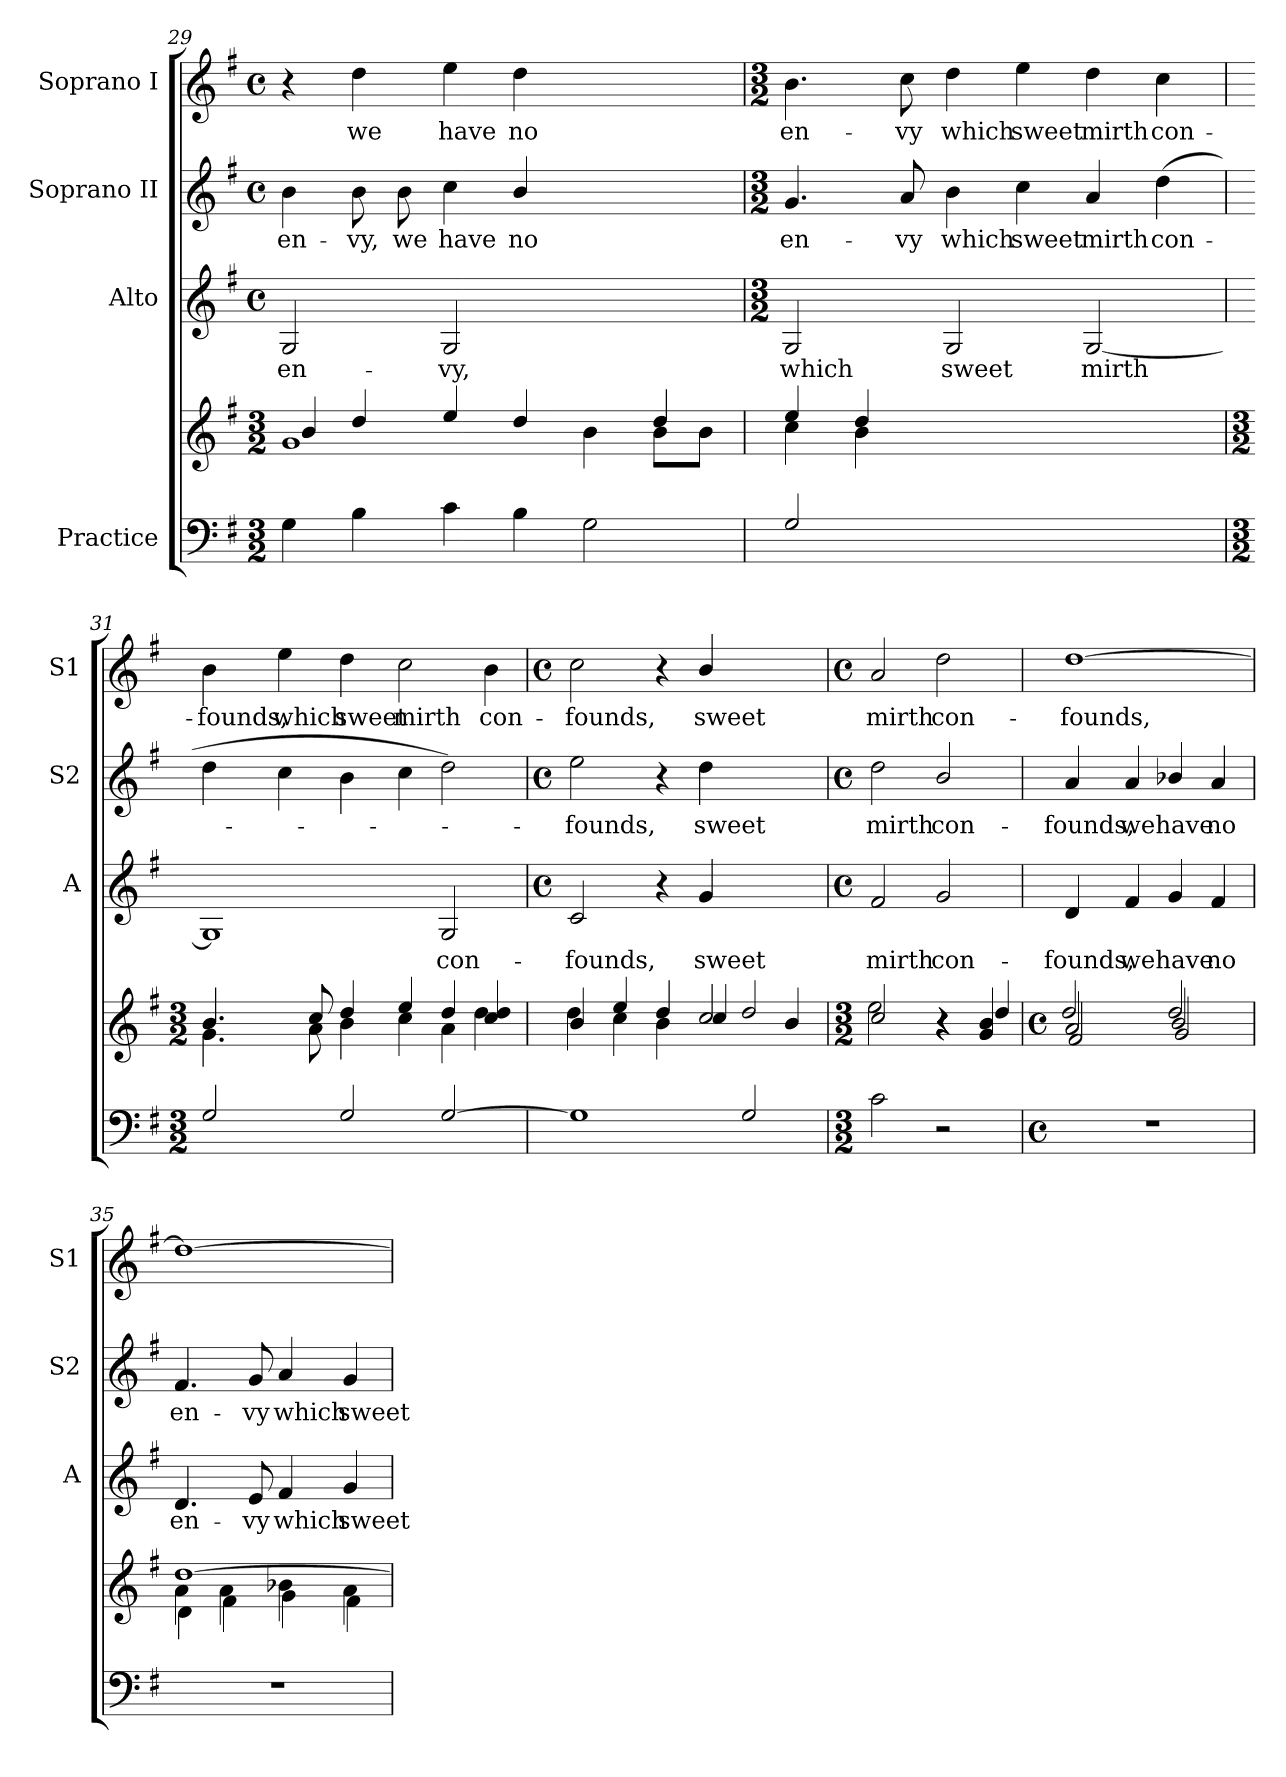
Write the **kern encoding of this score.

**kern	**kern	**kern	**text	**kern	**text	**kern	**text
*part4	*part4	*part3	*part3	*part2	*part2	*part1	*part1
*staff5	*staff4	*staff3	*staff3	*staff2	*staff2	*staff1	*staff1
*I"Practice	*	*I"Alto	*	*I"Soprano II	*	*I"Soprano I	*
*	*	*I'A	*	*I'S2	*	*I'S1	*
*clefF4	*clefG2	*clefG2	*	*clefG2	*	*clefG2	*
*k[f#]	*k[f#]	*k[f#]	*	*k[f#]	*	*k[f#]	*
*G:	*G:	*G:	*	*G:	*	*G:	*
*M3/2	*M3/2	*M4/4	*	*M4/4	*	*M4/4	*
*	*	*met(c)	*	*met(c)	*	*met(c)	*
=29	=29	=29	=29	=29	=29	=29	=29
*^	*^	*	*	*	*	*	*
!	!	!	!	!	!LO:LY:b	!	!LO:LY:b	!	!
4G	1ryy	1g	4b/	2G	en-	4b	en-	4r	.
!	!	!	!	!	!	!	!LO:LY:b	!	!LO:LY:b
4B	.	.	4dd/	.	.	8b	-vy,	4dd	we
!	!	!	!	!	!	!	!LO:LY:b	!	!
.	.	.	.	.	.	8b	we	.	.
!	!	!	!	!	!LO:LY:b	!	!LO:LY:b	!	!LO:LY:b
4c	.	.	4ee/	2G	-vy,	4cc	have	4ee	have
!	!	!	!	!	!	!	!LO:LY:b	!	!LO:LY:b
4B	.	.	4dd/	.	.	4b/	no	4dd	no
2G	2ryy	4ryy	4b	2ryy	.	2ryy	.	2ryy	.
.	.	4dd/	8bL	.	.	.	.	.	.
.	.	.	8bJ	.	.	.	.	.	.
!!LO:LB:g=z
=30	=30	=30	=30	=30	=30	=30	=30	=30	=30
*	*	*	*	*M3/2	*	*M3/2	*	*M3/2	*
!	!	!	!	!	!LO:LY:b	!	!LO:LY:b	!	!LO:LY:b
2G	1.ryy	4ee	4cc	2G	which	4.g	en-	4.b	en-
.	.	4dd	4b\	.	.	.	.	.	.
!	!	!	!	!	!	!	!LO:LY:b	!	!LO:LY:b
.	.	.	.	.	.	8a	-vy	8cc	-vy
!	!	!	!	!	!LO:LY:b	!	!LO:LY:b	!	!LO:LY:b
1ryy	.	1ryy	1ryy	2G	sweet	4b	which	4dd	which
!	!	!	!	!	!	!	!LO:LY:b	!	!LO:LY:b
.	.	.	.	.	.	4cc	sweet	4ee	sweet
!	!	!	!	!	!LO:LY:b	!	!LO:LY:b	!	!LO:LY:b
.	.	.	.	[2G	mirth	4a	mirth	4dd	mirth
!	!	!	!	!	!	!	!LO:LY:b	!	!LO:LY:b
.	.	.	.	.	.	(>4dd	con-	4cc	con-
!!LO:LB:g=z
=31	=31	=31	=31	=31	=31	=31	=31	=31	=31
*M3/2	*	*M3/2	*	*	*	*	*	*	*
!	!LO:N:vis=1	!	!	!	!	!	!	!	!LO:LY:b
2G	1.ryy	4.b/	4.g	1G]	.	4dd	.	4b	-founds,
!	!	!	!	!	!	!	!	!	!LO:LY:b
.	.	.	.	.	.	4cc	.	4ee	which
.	.	8cc/	8a	.	.	.	.	.	.
!	!	!	!	!	!	!	!	!	!LO:LY:b
2G	.	4dd	4b	.	.	4b	.	4dd	sweet
!	!	!	!	!	!	!	!	!	!LO:LY:b
.	.	4ee	4cc	.	.	4cc	.	2cc	mirth
!	!	!	!	!	!LO:LY:b	!	!	!	!
[2G	.	4dd	4a\	2G	con-	2dd)	.	.	.
!	!	!	!	!	!	!	!	!	!LO:LY:b
.	.	4cc 4dd	4dd	.	.	.	.	4b	con-
=32	=32	=32	=32	=32	=32	=32	=32	=32	=32
*	*	*	*	*M4/4	*	*M4/4	*	*M4/4	*
*	*	*	*	*met(c)	*	*met(c)	*	*met(c)	*
!	!LO:N:vis=1	!	!	!	!LO:LY:b	!	!LO:LY:b	!	!LO:LY:b
1G]	1.ryy	4b	4dd	2c	-founds,	2ee	founds,	2cc	-founds,
.	.	4ee	4cc	.	.	.	.	.	.
.	.	4dd	4b	4r	.	4r	.	4r	.
!	!	!	!	!	!LO:LY:b	!	!LO:LY:b	!	!LO:LY:b
.	.	2cc	4cc/	4g	sweet	4dd	sweet	4b/	sweet
2G	.	.	2dd/	2ryy	.	2ryy	.	2ryy	.
.	.	4b	.	.	.	.	.	.	.
*	*	*v	*v	*	*	*	*	*	*
!!LO:LB:g=z
=33	=33	=33	=33	=33	=33	=33	=33	=33
*M3/2	*	*M3/2	*M4/4	*	*M4/4	*	*M4/4	*
*	*	*	*met(c)	*	*met(c)	*	*met(c)	*
*	*	*^	*	*	*	*	*	*
*	*	*	*^	*	*	*	*	*	*
!	!	!	!	!	!	!LO:LY:b	!	!LO:LY:b	!	!LO:LY:b
2c	2ryy	2cc	2ee	2ryy	2f#	mirth	2dd	mirth	2a	mirth
!	!	!	!	!	!	!LO:LY:b	!	!LO:LY:b	!	!LO:LY:b
2ryy	2r	4r	4r	4r	2g	con-	2b/	con-	2dd	con-
.	.	4b/	4dd/	4g	.	.	.	.	.	.
*v	*v	*	*	*	*	*	*	*	*	*
!!LO:LB:g=z
=34	=34	=34	=34	=34	=34	=34	=34	=34	=34
*M4/4	*M4/4	*	*	*	*	*	*	*	*
*met(c)	*met(c)	*	*	*	*	*	*	*	*
!	!	!	!	!	!LO:LY:b	!	!LO:LY:b	!	!LO:LY:b
1r	2a	2dd/	2f#/	4d	-founds,	4a	-founds,	[1dd	-founds,
!	!	!	!	!	!LO:LY:b	!	!LO:LY:b	!	!
.	.	.	.	4f#	we	4a	we	.	.
!	!	!	!	!	!LO:LY:b	!	!LO:LY:b	!	!
.	2dd/	2b/	2g/	4g	have	4b-X/	have	.	.
!	!	!	!	!	!LO:LY:b	!	!LO:LY:b	!	!
.	.	.	.	4f#	no	4a	no	.	.
=35	=35	=35	=35	=35	=35	=35	=35	=35	=35
!	!	!	!	!	!LO:LY:b	!	!LO:LY:b	!	!
1r	[1dd	4a\	4d\	4.d	en-	4.f#	en-	1dd_	.
.	.	4a\	4f#\	.	.	.	.	.	.
!	!	!	!	!	!LO:LY:b	!	!LO:LY:b	!	!
.	.	.	.	8e	-vy	8g	-vy	.	.
!	!	!	!	!	!LO:LY:b	!	!LO:LY:b	!	!
.	.	4b-X\	4g\	4f#	which	4a	which	.	.
!	!	!	!	!	!LO:LY:b	!	!LO:LY:b	!	!
.	.	4a\	4f#\	4g	sweet	4g	sweet	.	.
*	*v	*v	*v	*	*	*	*	*	*
=	=	=	=	=	=	=	=
*-	*-	*-	*-	*-	*-	*-	*-
